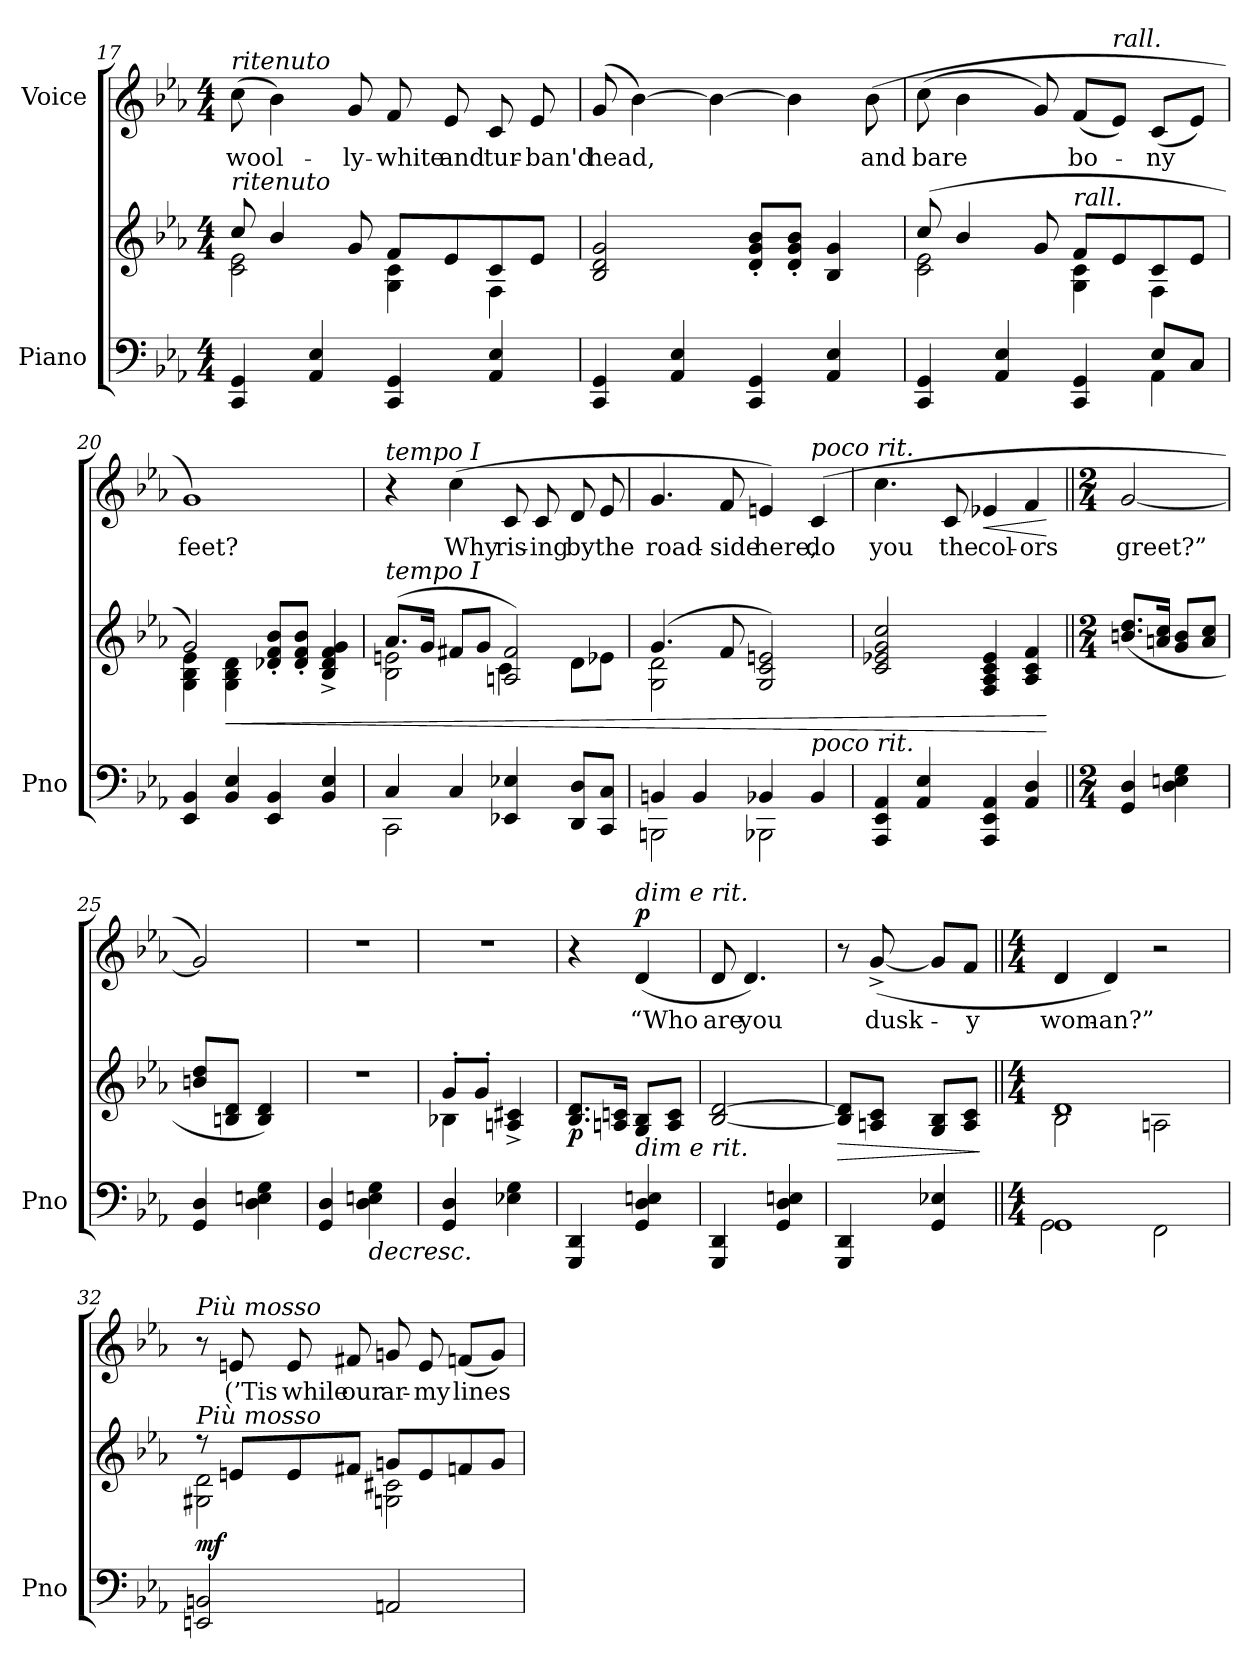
**kern	**kern	**dynam	**kern	**text	**dynam
*part2	*part2	*part2	*part1	*part1	*part1
*staff3	*staff2	*staff2/3	*staff1	*staff1	*staff1
*I"Piano	*	*	*I"Voice	*	*
*I'Pno	*	*	*	*	*
*clefF4	*clefG2	*	*clefG2	*	*
*k[b-e-a-]	*k[b-e-a-]	*	*k[b-e-a-]	*	*
*M4/4	*M4/4	*	*M4/4	*	*
=17	=17	=17	=17	=17	=17
*	*^	*	*	*	*
!	!	!	!	!LO:TX:i:t=ritenuto	!	!
!	!LO:TX:i:t=ritenuto	!	!	!	!	!
4CC/ 4GG/	8cc/	2c\ 2e-\	.	(8cc\	wool-	.
.	4b-/	.	.	4b-\)	.	.
4AA-/ 4E-/	.	.	.	.	.	.
.	8g/	.	.	8g/	-ly-	.
4CC/ 4GG/	8f/L	4G\ 4c\	.	8f/	-white	.
.	8e-/	.	.	8e-/	and	.
4AA-/ 4E-/	8c/	4F\	.	8c/	tur-	.
.	8e-/J	.	.	8e-/	-ban'd	.
*	*v	*v	*	*	*	*
=18	=18	=18	=18	=18	=18
4CC/ 4GG/	2B-/ 2d/ 2g/	.	(8g/	head,	.
.	.	.	[4b-\)	.	.
4AA-/ 4E-/	.	.	.	.	.
.	.	.	4b-\_	.	.
4CC/ 4GG/	8d/' 8g/' 8b-/'L	.	.	.	.
.	8d/' 8g/' 8b-/'J	.	4b-\]	.	.
4AA-/ 4E-/	4B-/ 4g/	.	.	.	.
.	.	.	(8b-\	and	.
=19	=19	=19	=19	=19	=19
*^	*^	*	*	*	*
4CC/ 4GG/	2.ryy	(8cc/	2c\ 2e-\	.	(8cc\	bare	.
.	.	4b-/	.	.	4b-\	.	.
4AA-/ 4E-/	.	.	.	.	.	.	.
.	.	8g/	.	.	8g/)	.	.
!	!	!LO:TX:i:t=rall.	!	!	!	!	!
4CC/ 4GG/	.	8f/L	4G\ 4c\	.	(8f/L	bo-	.
!	!	!	!	!	!LO:TX:i:t=rall.	!	!
.	.	8e-/	.	.	8e-/J)	.	.
8E-/L	4AA-\	8c/	4F\	.	(8c/L	-ny	.
8C/J	.	8e-/J	.	.	8e-/J)	.	.
*v	*v	*	*	*	*	*	*
=20	=20	=20	=20	=20	=20	=20
4EE-/ 4BB-/	2g/)	4G\ 4B-\ 4e-\	.	1g)	feet?	.
!	!	!	!LO:HP:b	!	!	!
4BB-/ 4E-/	.	4G\ 4B-\ 4d\	<	.	.	.
4EE-/ 4BB-/	8d-X/' 8f/' 8b-/'L	2ryy	.	.	.	.
.	8d-/' 8f/' 8b-/'J	.	.	.	.	.
4BB-/ 4E-/	4B-/^ 4d-/^ 4f/^ 4g/^	.	.	.	.	.
=21	=21	=21	=21	=21	=21	=21
*^	*	*	*	*	*	*
!	!	!	!	!	!LO:TX:i:t=tempo I	!	!
!	!	!LO:TX:i:t=tempo I	!	!	!	!	!
4C/	2CC\	(8.a-/L	2B-\ 2en\	.	4r	.	.
.	.	16g/Jk	.	.	.	.	.
4C/	.	8f#X/L	.	.	(4cc\	Why	.
.	.	8g/J	.	.	.	.	.
4EE-X/ 4E-X/	2ryy	2An/ 2f#/)	4c\	.	8c/	ris-	.
.	.	.	.	.	8c/	-ing	.
8DD/ 8D/L	.	.	8d\L	.	8d/	by	.
8CC/ 8C/J	.	.	8e-X\J	.	8e-/	the	.
=22	=22	=22	=22	=22	=22	=22	=22
4BBn/	2BBBn\	(4.g/	2G\ 2d\	.	4.g/	road-	.
4BB/	.	.	.	.	.	.	.
.	.	8f/	.	.	8f/	-side	.
4BB-X/	2BBB-X\	2G/ 2c/ 2en/)	2ryy	.	4en/)	here,	.
!	!	!	!	!	!LO:TX:i:t=poco rit.	!	!
!LO:TX:i:t=poco   rit.	!	!	!	!	!	!	!
4BB-/	.	.	.	.	(4c/	do	.
*v	*v	*	*	*	*	*	*
*	*v	*v	*	*	*	*
=23	=23	=23	=23	=23	=23
4AAA-/ 4EE-/ 4AA-/	2c/ 2e-X/ 2g/ 2cc/	.	4.cc\	you	.
4AA-/ 4E-/	.	.	.	.	.
.	.	.	8c/	the	.
!	!	!	!	!	!LO:HP:b
4AAA-/ 4EE-/ 4AA-/	4F/ 4A-/ 4c/ 4e-/	.	4e-X/	col-	<
4AA-/ 4D/	4A-/ 4c/ 4f/	.	4f/	-ors	.
.	.	[	.	.	[
=24||	=24||	=24||	=24||	=24||	=24||
*M2/4	*M2/4	*	*M2/4	*	*
!	!	!LO:DY:b	!	!	!
!	!	!LO:DY:n=1:b	!	!	!
4GG/ 4D/	(8.bn/ 8.dd/L	f other-dynamics	[2g/	greet?”	.
.	16an/ 16cc/Jk	.	.	.	.
4D\ 4En\ 4G\	8g/ 8b/L	.	.	.	.
.	8a/ 8cc/J	.	.	.	.
=25	=25	=25	=25	=25	=25
4GG/ 4D/	8bn/ 8dd/L	.	2g/])	.	.
.	8Bn/ 8d/J	.	.	.	.
4D\ 4En\ 4G\	4B/ 4d/)	.	.	.	.
=26	=26	=26	=26	=26	=26
4GG/ 4D/	2r	.	2r	.	.
!	!	!LO:HP:b=2	!	!	!
4D\ 4En\ 4G\	.	>	.	.	.
=27	=27	=27	=27	=27	=27
*	*^	*	*	*	*
4GG/ 4D/	8g'/L	4B-X\	.	2r	.	.
.	8g'/J	.	.	.	.	.
4E-X\ 4G\	4An/^> 4c#X/^>	4ryy	.	.	.	.
=28	=28	=28	=28	=28	=28	=28
!	!	!	!LO:DY:b	!	!	!
*	*v	*v	*	*	*	*
4GGG/ 4DD/	8.B-/ 8.d/L	p	4r	.	.
.	16An/ 16cn/Jk	.	.	.	.
!	!	!	!LO:TX:a:i:t=dim e rit.	!	!
!	!LO:TX:b:i:t=dim e rit.	!	!	!	!
!	!	!	!	!	!LO:DY:a
4GG/ 4D/ 4En/	8G/ 8B-/L	.	(>4d/	“Who	p
.	8A/ 8c/J	.	.	.	.
=29	=29	=29	=29	=29	=29
4GGG/ 4DD/	[2B-/ [2d/	.	8d/	are	.
.	.	.	4.d/)	you	.
4GG/ 4D/ 4En/	.	.	.	.	.
=30	=30	=30	=30	=30	=30
!	!	!LO:HP:b	!	!	!
4GGG/ 4DD/	8B-/] 8d/]L	>	8r	.	.
.	8An/ 8c/J	.	([8g^/	dusk-	.
4GG/ 4E-X/	8G/ 8B-/L	.	8g/L]	.	.
.	8A/ 8c/J	.	8f/J	-y	.
.	.	]	.	.	.
=31||	=31||	=31||	=31||	=31||	=31||
*M4/4	*M4/4	*	*M4/4	*	*
*^	*^	*	*	*	*
1GG	2GG\	1d	2B-\	.	4d/	wom-	.
.	.	.	.	.	4d/)	-an?”	.
.	2FF\	.	2An\	.	2r	.	.
=32	=32	=32	=32	=32	=32	=32	=32
!	!	!	!	!	!LO:TX:i:t=Più mosso	!	!
!	!	!LO:TX:i:t=Più mosso	!	!	!	!	!
!	!	!	!	!LO:DY:b	!	!	!
*v	*v	*	*	*	*	*	*
2EEn/ 2BBn/	8r	2G#X\ 2d\	mf	8r	.	.
.	8en/L	.	.	8en/	(’Tis	.
.	8e/	.	.	8e/	while	.
.	8f#X/J	.	.	8f#X/	our	.
2AAn/	8gn/L	2Gn\ 2c#X\	.	8gn/	ar-	.
.	8e/	.	.	8e/	-my	.
.	8fn/	.	.	(8fn/L	lines	.
.	8g/J	.	.	8g/J)	.	.
*	*v	*v	*	*	*	*
.	.	]	.	.	.
=	=	=	=	=	=
*-	*-	*-	*-	*-	*-
